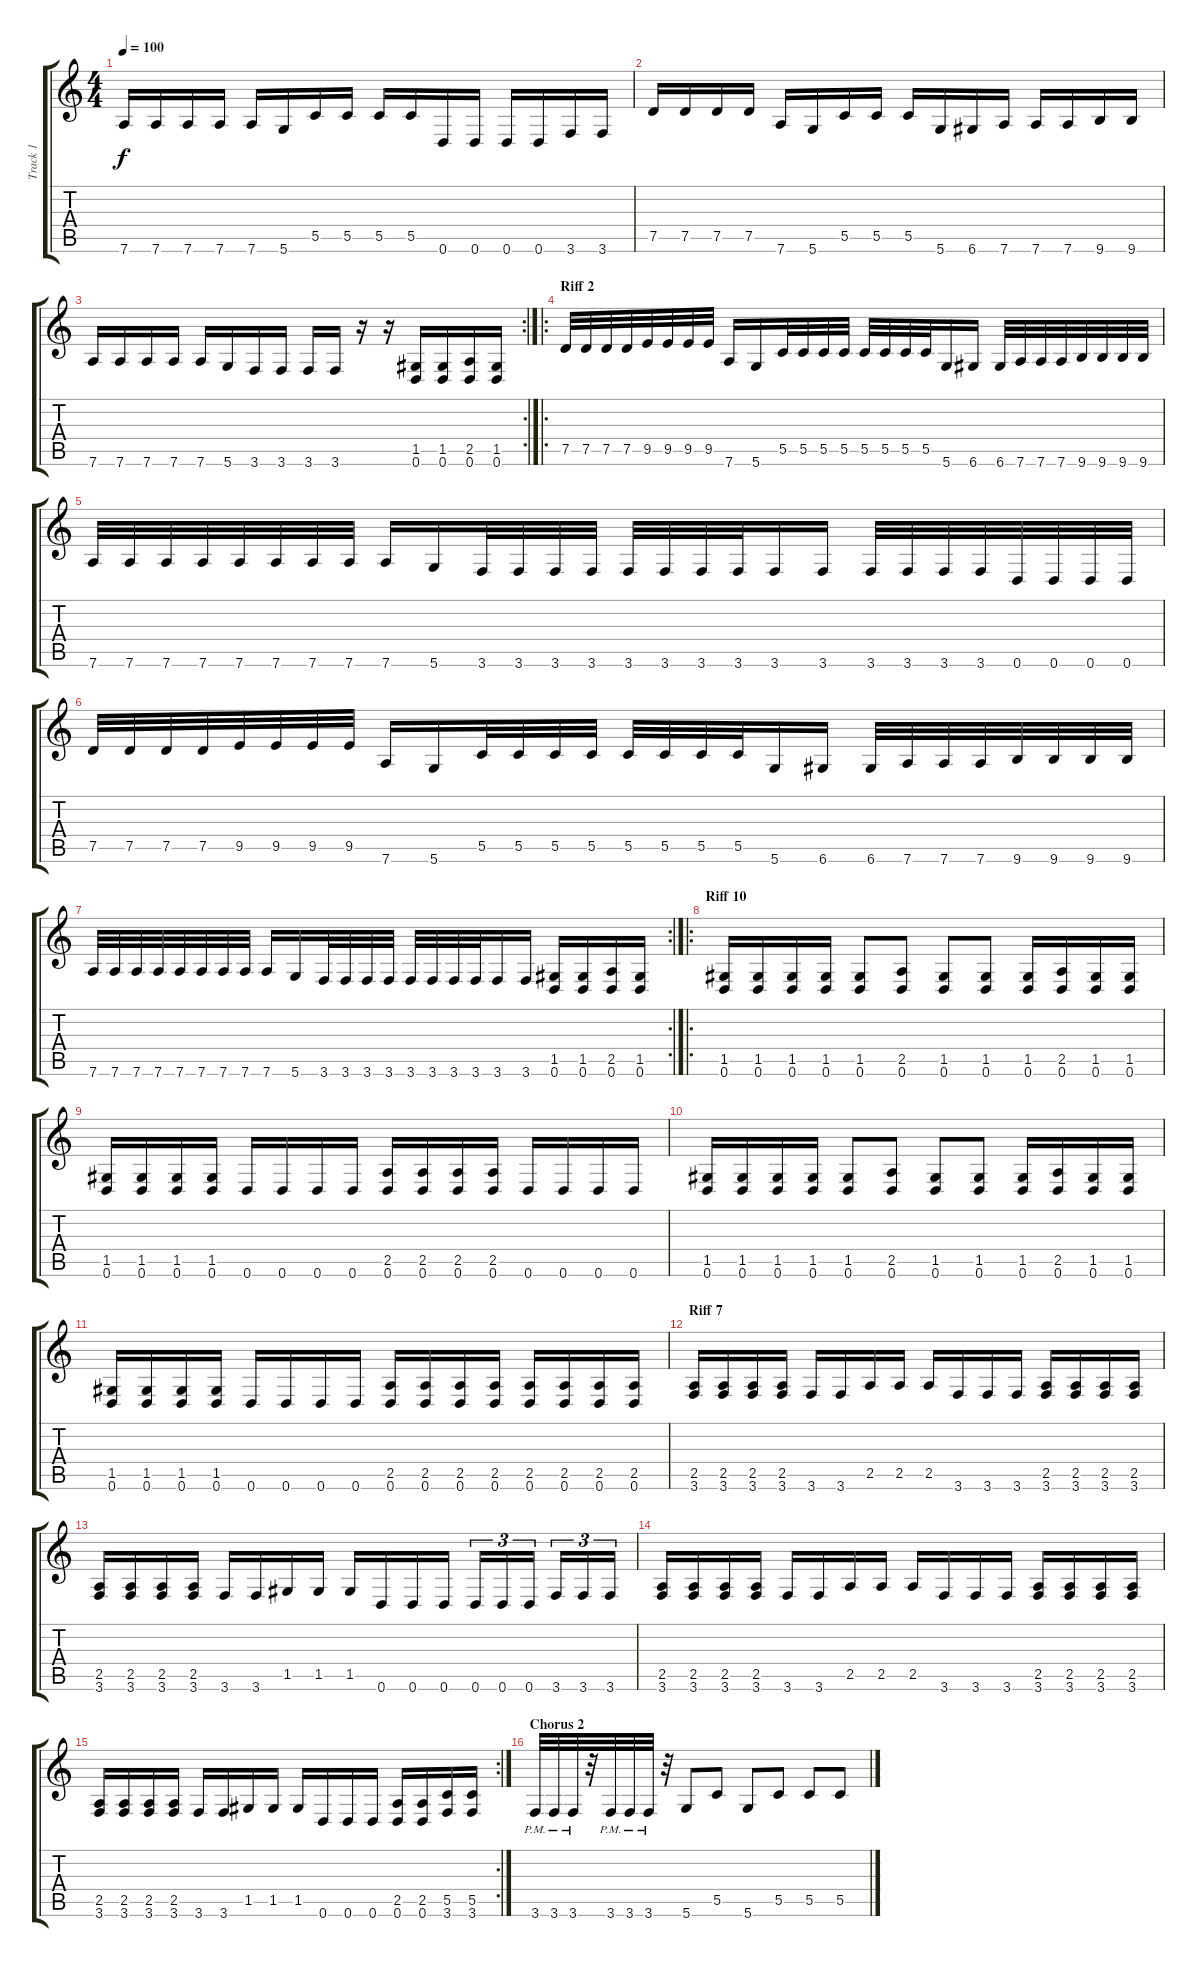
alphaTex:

\track ("Track 1" "Track 1") {instrument distortionguitar}
\staff {score tabs}
\tuning (D4 A3 F3 C3 G2 D2) {hide}
\ts (4 4)
\tempo 100
\clef g2
\ks c
7.6.16{dy f} 7.6.16 7.6.16 7.6.16 7.6.16 5.6.16 5.5.16 5.5.16 5.5.16 5.5.16 0.6.16 0.6.16 0.6.16 0.6.16 3.6.16 3.6.16 |
7.5.16 7.5.16 7.5.16 7.5.16 7.6.16 5.6.16 5.5.16 5.5.16 5.5.16 5.6.16 6.6.16 7.6.16 7.6.16 7.6.16 9.6.16 9.6.16 |
\rc 2
7.6.16 7.6.16 7.6.16 7.6.16 7.6.16 5.6.16 3.6.16 3.6.16 3.6.16 3.6.16 r.16 r.16 (1.5 0.6).16 (1.5 0.6).16 (2.5 0.6).16 (1.5 0.6).16 |
\ro
\section ("" "Riff 2")
7.5.32 7.5.32 7.5.32 7.5.32 9.5.32 9.5.32 9.5.32 9.5.32 7.6.16 5.6.16 5.5.32 5.5.32 5.5.32 5.5.32 5.5.32 5.5.32 5.5.32 5.5.32 5.6.16 6.6.16 6.6.32 7.6.32 7.6.32 7.6.32 9.6.32 9.6.32 9.6.32 9.6.32 |
7.6.32 7.6.32 7.6.32 7.6.32 7.6.32 7.6.32 7.6.32 7.6.32 7.6.16 5.6.16 3.6.32 3.6.32 3.6.32 3.6.32 3.6.32 3.6.32 3.6.32 3.6.32 3.6.16 3.6.16 3.6.32 3.6.32 3.6.32 3.6.32 0.6.32 0.6.32 0.6.32 0.6.32 |
7.5.32 7.5.32 7.5.32 7.5.32 9.5.32 9.5.32 9.5.32 9.5.32 7.6.16 5.6.16 5.5.32 5.5.32 5.5.32 5.5.32 5.5.32 5.5.32 5.5.32 5.5.32 5.6.16 6.6.16 6.6.32 7.6.32 7.6.32 7.6.32 9.6.32 9.6.32 9.6.32 9.6.32 |
\rc 2
7.6.32 7.6.32 7.6.32 7.6.32 7.6.32 7.6.32 7.6.32 7.6.32 7.6.16 5.6.16 3.6.32 3.6.32 3.6.32 3.6.32 3.6.32 3.6.32 3.6.32 3.6.32 3.6.16 3.6.16 (1.5 0.6).16 (1.5 0.6).16 (2.5 0.6).16 (1.5 0.6).16 |
\ro
\section ("" "Riff 10")
(1.5 0.6).16 (1.5 0.6).16 (1.5 0.6).16 (1.5 0.6).16 (1.5 0.6).8 (2.5 0.6).8 (1.5 0.6).8 (1.5 0.6).8 (1.5 0.6).16 (2.5 0.6).16 (1.5 0.6).16 (1.5 0.6).16 |
(1.5 0.6).16 (1.5 0.6).16 (1.5 0.6).16 (1.5 0.6).16 0.6.16 0.6.16 0.6.16 0.6.16 (2.5 0.6).16 (2.5 0.6).16 (2.5 0.6).16 (2.5 0.6).16 0.6.16 0.6.16 0.6.16 0.6.16 |
(1.5 0.6).16 (1.5 0.6).16 (1.5 0.6).16 (1.5 0.6).16 (1.5 0.6).8 (2.5 0.6).8 (1.5 0.6).8 (1.5 0.6).8 (1.5 0.6).16 (2.5 0.6).16 (1.5 0.6).16 (1.5 0.6).16 |
(1.5 0.6).16 (1.5 0.6).16 (1.5 0.6).16 (1.5 0.6).16 0.6.16 0.6.16 0.6.16 0.6.16 (2.5 0.6).16 (2.5 0.6).16 (2.5 0.6).16 (2.5 0.6).16 (2.5 0.6).16 (2.5 0.6).16 (2.5 0.6).16 (2.5 0.6).16 |
\section ("" "Riff 7")
(2.5 3.6).16 (2.5 3.6).16 (2.5 3.6).16 (2.5 3.6).16 3.6.16 3.6.16 2.5.16 2.5.16 2.5.16 3.6.16 3.6.16 3.6.16 (2.5 3.6).16 (2.5 3.6).16 (2.5 3.6).16 (2.5 3.6).16 |
(2.5 3.6).16 (2.5 3.6).16 (2.5 3.6).16 (2.5 3.6).16 3.6.16 3.6.16 1.5.16 1.5.16 1.5.16 0.6.16 0.6.16 0.6.16 0.6.16{tu (3 2)} 0.6.16{tu (3 2)} 0.6.16{tu (3 2)} 3.6.16{tu (3 2)} 3.6.16{tu (3 2)} 3.6.16{tu (3 2)} |
(2.5 3.6).16 (2.5 3.6).16 (2.5 3.6).16 (2.5 3.6).16 3.6.16 3.6.16 2.5.16 2.5.16 2.5.16 3.6.16 3.6.16 3.6.16 (2.5 3.6).16 (2.5 3.6).16 (2.5 3.6).16 (2.5 3.6).16 |
\rc 2
(2.5 3.6).16 (2.5 3.6).16 (2.5 3.6).16 (2.5 3.6).16 3.6.16 3.6.16 1.5.16 1.5.16 1.5.16 0.6.16 0.6.16 0.6.16 (2.5 0.6).16 (2.5 0.6).16 (5.5 3.6).16 (5.5 3.6).16 |
\section ("" "Chorus 2")
3.6{pm}.32 3.6{pm}.32 3.6{pm}.32 r.32 3.6{pm}.32 3.6{pm}.32 3.6{pm}.32 r.32 5.6.8 5.5.8 5.6.8 5.5.8 5.5.8 5.5.8
